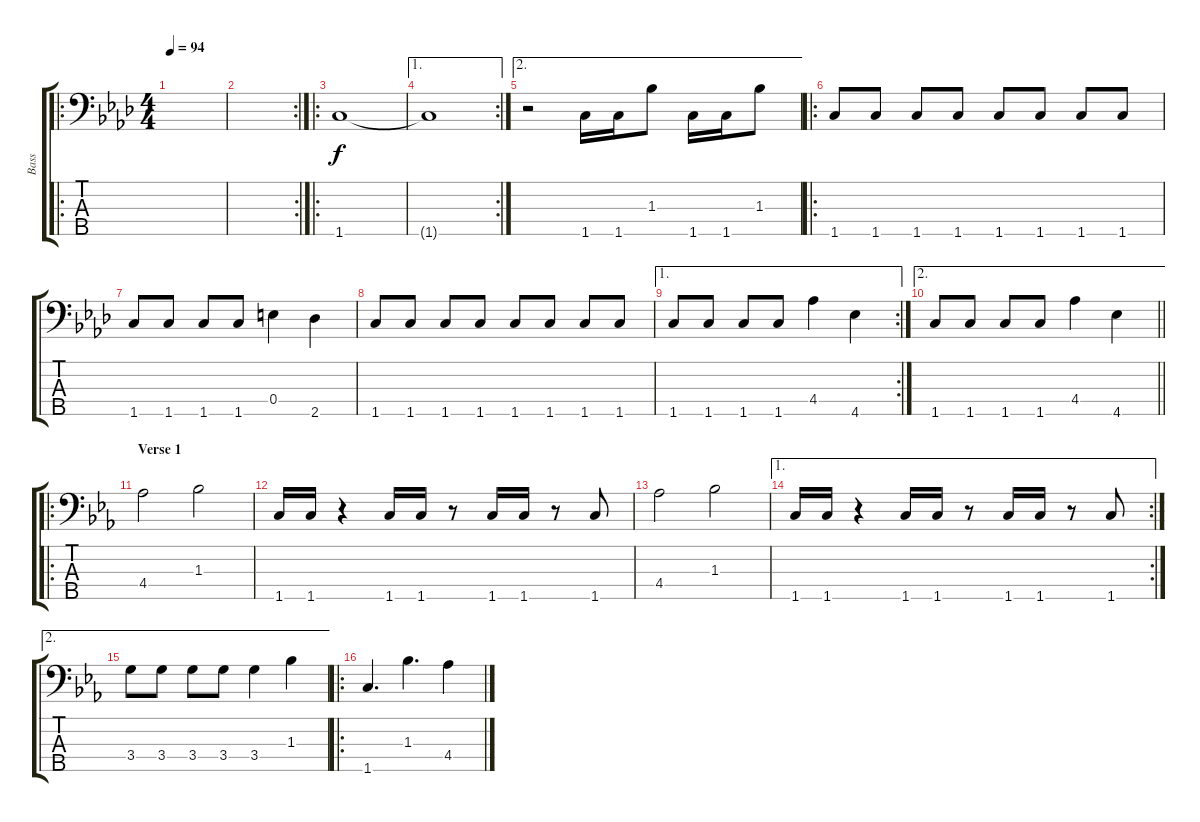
\track ("Bass" "Bass") {instrument electricbasspick}
\staff {score tabs}
\tuning (G2 D2 A1 E1 B0) {hide}
\ro
\ts (4 4)
\tempo 94
\clef f4
\ks ab
|
\rc 2
|
\ro
1.5.1{ot 8vb} |
\ae 1
\rc 2
1.5{t}.1{ot 8vb} |
\ae 2
r.2{ot 8vb} 1.5.16{ot 8vb} 1.5.16{ot 8vb} 1.3.8{ot 8vb} 1.5.16{ot 8vb} 1.5.16{ot 8vb} 1.3.8{ot 8vb} |
\ro
1.5.8{ot 8vb} 1.5.8{ot 8vb} 1.5.8{ot 8vb} 1.5.8{ot 8vb} 1.5.8{ot 8vb} 1.5.8{ot 8vb} 1.5.8{ot 8vb} 1.5.8{ot 8vb} |
1.5.8{ot 8vb} 1.5.8{ot 8vb} 1.5.8{ot 8vb} 1.5.8{ot 8vb} 0.4.4{ot 8vb} 2.5.4{ot 8vb} |
1.5.8{ot 8vb} 1.5.8{ot 8vb} 1.5.8{ot 8vb} 1.5.8{ot 8vb} 1.5.8{ot 8vb} 1.5.8{ot 8vb} 1.5.8{ot 8vb} 1.5.8{ot 8vb} |
\ae 1
\rc 2
1.5.8{ot 8vb} 1.5.8{ot 8vb} 1.5.8{ot 8vb} 1.5.8{ot 8vb} 4.4.4{ot 8vb} 4.5.4{ot 8vb} |
\ae 2
\barLineRight lightlight
1.5.8{ot 8vb} 1.5.8{ot 8vb} 1.5.8{ot 8vb} 1.5.8{ot 8vb} 4.4.4{ot 8vb} 4.5.4{ot 8vb} |
\ro
\section ("" "Verse 1")
\ks eb
4.4.2{ot 8vb} 1.3.2{ot 8vb} |
1.5.16{ot 8vb} 1.5.16{ot 8vb} r.4{ot 8vb} 1.5.16{ot 8vb} 1.5.16{ot 8vb} r.8{ot 8vb} 1.5.16{ot 8vb} 1.5.16{ot 8vb} r.8{ot 8vb} 1.5.8{ot 8vb} |
4.4.2{ot 8vb} 1.3.2{ot 8vb} |
\ae 1
\rc 2
1.5.16{ot 8vb} 1.5.16{ot 8vb} r.4{ot 8vb} 1.5.16{ot 8vb} 1.5.16{ot 8vb} r.8{ot 8vb} 1.5.16{ot 8vb} 1.5.16{ot 8vb} r.8{ot 8vb} 1.5.8{ot 8vb} |
\ae 2
3.4.8{ot 8vb} 3.4.8{ot 8vb} 3.4.8{ot 8vb} 3.4.8{ot 8vb} 3.4.4{ot 8vb} 1.3.4{ot 8vb} |
\ro
1.5.4{d ot 8vb} 1.3.4{d ot 8vb} 4.4.4{ot 8vb}
